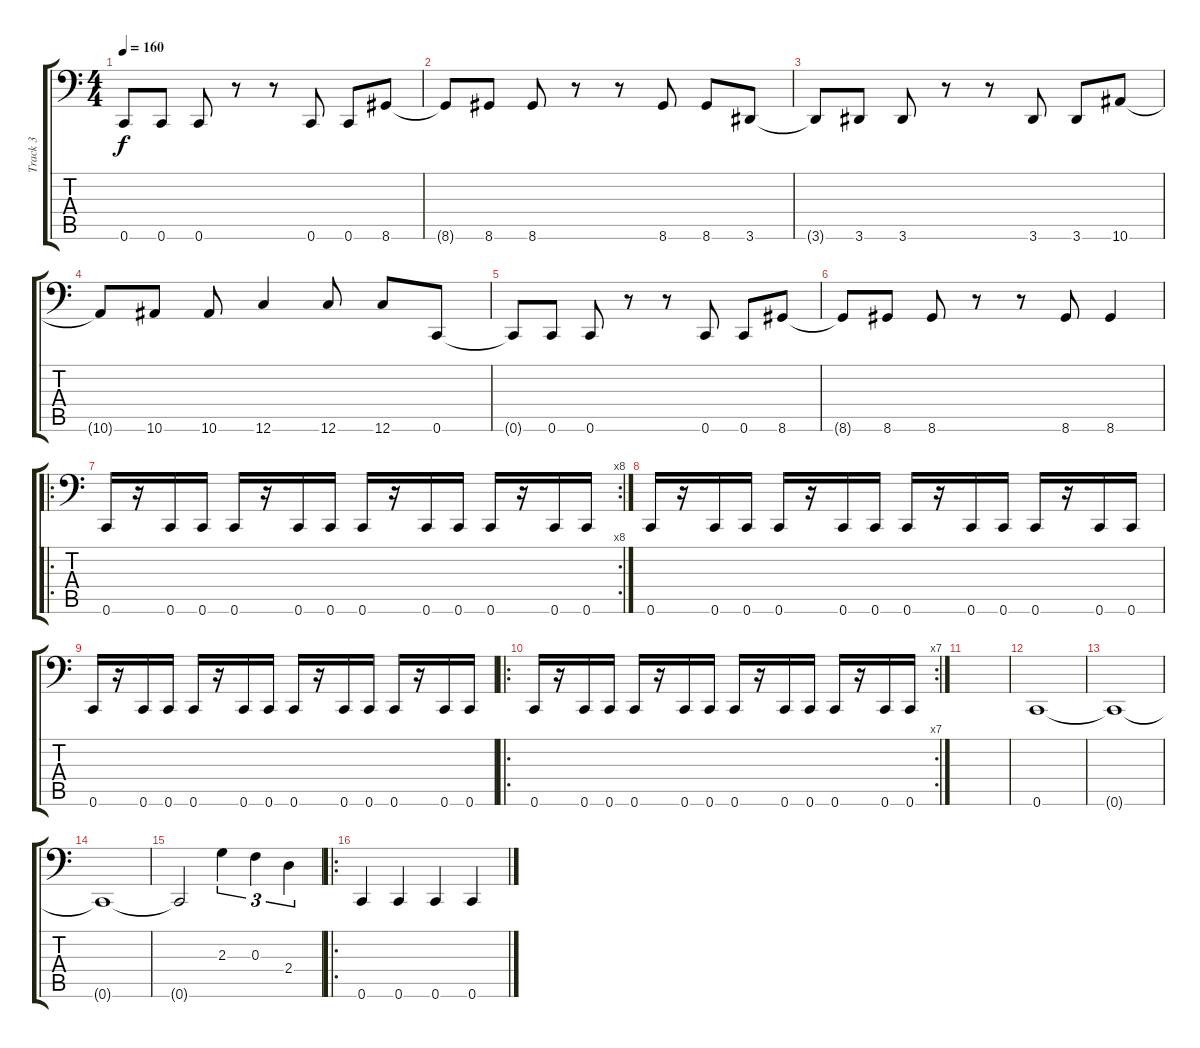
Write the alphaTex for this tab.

\track ("Track 3" "Track 3") {instrument electricbassfinger}
\staff {score tabs}
\tuning (D3 A2 F2 C2 G1 C1) {hide}
\ts (4 4)
\tempo 160
\clef f4
\ks c
0.6{t}.8{dy f} 0.6.8 0.6.8 r.8 r.8 0.6.8 0.6.8 8.6.8 |
8.6{t}.8 8.6.8 8.6.8 r.8 r.8 8.6.8 8.6.8 3.6.8 |
3.6{t}.8 3.6.8 3.6.8 r.8 r.8 3.6.8 3.6.8 10.6.8 |
10.6{t}.8 10.6.8 10.6.8 12.6.4 12.6.8 12.6.8 0.6.8 |
0.6{t}.8 0.6.8 0.6.8 r.8 r.8 0.6.8 0.6.8 8.6.8 |
8.6{t}.8 8.6.8 8.6.8 r.8 r.8 8.6.8 8.6.4 |
\ro
\rc 8
0.6.16 r.16 0.6.16 0.6.16 0.6.16 r.16 0.6.16 0.6.16 0.6.16 r.16 0.6.16 0.6.16 0.6.16 r.16 0.6.16 0.6.16 |
0.6.16 r.16 0.6.16 0.6.16 0.6.16 r.16 0.6.16 0.6.16 0.6.16 r.16 0.6.16 0.6.16 0.6.16 r.16 0.6.16 0.6.16 |
0.6.16 r.16 0.6.16 0.6.16 0.6.16 r.16 0.6.16 0.6.16 0.6.16 r.16 0.6.16 0.6.16 0.6.16 r.16 0.6.16 0.6.16 |
\ro
\rc 7
0.6.16 r.16 0.6.16 0.6.16 0.6.16 r.16 0.6.16 0.6.16 0.6.16 r.16 0.6.16 0.6.16 0.6.16 r.16 0.6.16 0.6.16 |
|
0.6.1 |
0.6{t}.1 |
0.6{t}.1 |
0.6{t}.2 2.3.4{tu (3 2)} 0.3.4{tu (3 2)} 2.4.4{tu (3 2)} |
\ro
0.6.4 0.6.4 0.6.4 0.6.4
